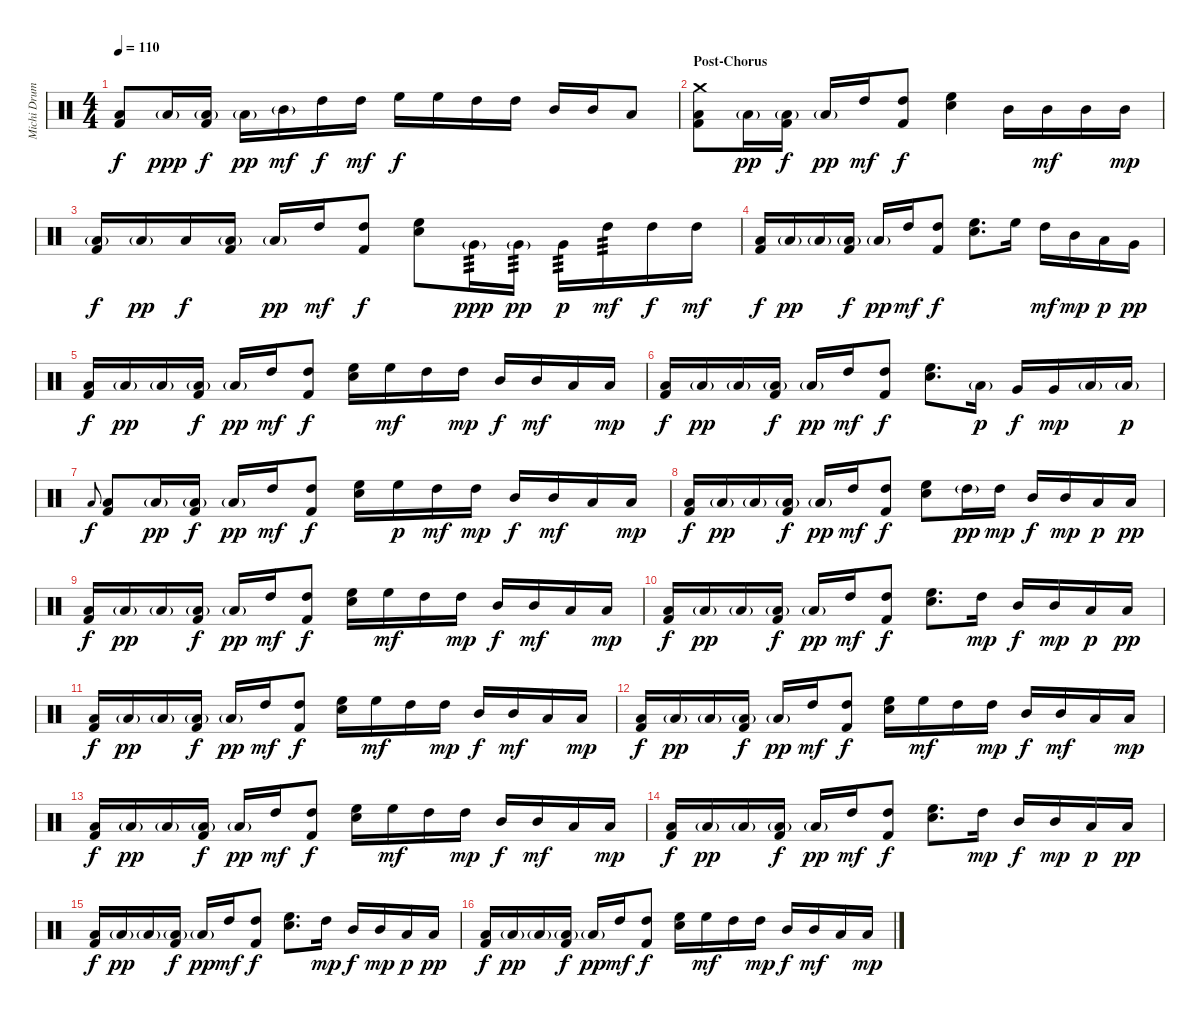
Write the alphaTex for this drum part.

\track ("Michi Drums" "Michi Drum") {instrument percussion}
\staff {score}
\articulation defaults
\ts (4 4)
\tempo 110
\clef neutral
\ks c
("Low Floor Tom (hit)" "Kick (hit) 2").8{dy f} "Low Floor Tom (hit)"{g}.16{dy ppp} ("Low Tom (hit)"{g} "Kick (hit) 2").16{dy f} "Low Tom (hit)"{g}.16{dy pp} "Mid Tom (hit)"{g}.16{dy mf} "High Tom (hit)".16{dy f} "High Tom (hit)".16{dy mf} "High Floor Tom (hit)".16{dy f} "High Floor Tom (hit)".16 "High Tom (hit)".16 "High Tom (hit)".16 "Mid Tom (hit)".16 "Mid Tom (hit)".16 "Low Tom (hit)".8 |
\section ("" "Post-Chorus")
("Crash medium (hit)" "Low Floor Tom (hit)" "Kick (hit) 2").8 "Low Floor Tom (hit)"{g}.16{dy pp} ("Low Tom (hit)"{g} "Kick (hit) 2").16{dy f} "Low Tom (hit)"{g}.16{dy pp} "High Tom (hit)".16{dy mf} ("High Tom (hit)" "Kick (hit) 2").8{dy f} ("High Floor Tom (hit)" "Electric Snare (hit)").4 "Mid Tom (hit)".16 "Mid Tom (hit)".16{dy mf} "Mid Tom (hit)".16 "Mid Tom (hit)".16{dy mp} |
("Low Floor Tom (hit)"{g} "Kick (hit) 2").16{dy f} "Low Floor Tom (hit)"{g}.16{dy pp} "Low Floor Tom (hit)".16{dy f} ("Low Tom (hit)"{g} "Kick (hit) 2").16 "Low Tom (hit)"{g}.16{dy pp} "High Tom (hit)".16{dy mf} ("High Tom (hit)" "Kick (hit) 2").8{dy f} ("High Floor Tom (hit)" "Electric Snare (hit)").8 "Very Low Tom (hit)"{g}.16{tp 3 dy ppp} "Very Low Tom (hit)"{g}.16{tp 3 dy pp} "Very Low Tom (hit)".16{tp 3 dy p} "High Tom (hit)".16{tp 3 dy mf} "High Tom (hit)".16{dy f} "High Tom (hit)".16{dy mf} |
("Low Floor Tom (hit)" "Kick (hit) 2").16{dy f} "Low Floor Tom (hit)"{g}.16{dy pp} "Low Floor Tom (hit)"{g}.16 ("Low Tom (hit)"{g} "Kick (hit) 2").16{dy f} "Low Tom (hit)"{g}.16{dy pp} "High Tom (hit)".16{dy mf} ("High Tom (hit)" "Kick (hit) 2").8{dy f} ("High Floor Tom (hit)" "Electric Snare (hit)").8{d} "High Floor Tom (hit)".16 "High Tom (hit)".16{dy mf} "Mid Tom (hit)".16{dy mp} "Low Tom (hit)".16{dy p} "Very Low Tom (hit)".16{dy pp} |
("Low Floor Tom (hit)" "Kick (hit) 2").16{dy f} "Low Floor Tom (hit)"{g}.16{dy pp} "Low Floor Tom (hit)"{g}.16 ("Low Tom (hit)"{g} "Kick (hit) 2").16{dy f} "Low Tom (hit)"{g}.16{dy pp} "High Tom (hit)".16{dy mf} ("High Tom (hit)" "Kick (hit) 2").8{dy f} ("High Floor Tom (hit)" "Electric Snare (hit)").16 "High Floor Tom (hit)".16{dy mf} "High Tom (hit)".16 "High Tom (hit)".16{dy mp} "Mid Tom (hit)".16{dy f} "Mid Tom (hit)".16{dy mf} "Low Tom (hit)".16 "Low Tom (hit)".16{dy mp} |
("Low Floor Tom (hit)" "Kick (hit) 2").16{dy f} "Low Floor Tom (hit)"{g}.16{dy pp} "Low Floor Tom (hit)"{g}.16 ("Low Tom (hit)"{g} "Kick (hit) 2").16{dy f} "Low Tom (hit)"{g}.16{dy pp} "High Tom (hit)".16{dy mf} ("High Tom (hit)" "Kick (hit) 2").8{dy f} ("High Floor Tom (hit)" "Electric Snare (hit)").8{d} "Low Tom (hit)"{g}.16{dy p} "Very Low Tom (hit)".16{dy f} "Very Low Tom (hit)".16{dy mp} "Low Floor Tom (hit)"{g}.16 "Low Floor Tom (hit)"{g}.16{dy p} |
"Low Floor Tom (hit)".8{gr onbeat dy f} ("Low Floor Tom (hit)" "Kick (hit) 2").8 "Low Floor Tom (hit)"{g}.16{dy pp} ("Low Tom (hit)"{g} "Kick (hit) 2").16{dy f} "Low Tom (hit)"{g}.16{dy pp} "High Tom (hit)".16{dy mf} ("High Tom (hit)" "Kick (hit) 2").8{dy f} ("High Floor Tom (hit)" "Electric Snare (hit)").16 "High Floor Tom (hit)".16{dy p} "High Tom (hit)".16{dy mf} "High Tom (hit)".16{dy mp} "Mid Tom (hit)".16{dy f} "Mid Tom (hit)".16{dy mf} "Low Tom (hit)".16 "Low Tom (hit)".16{dy mp} |
("Low Floor Tom (hit)" "Kick (hit) 2").16{dy f} "Low Floor Tom (hit)"{g}.16{dy pp} "Low Floor Tom (hit)"{g}.16 ("Low Tom (hit)"{g} "Kick (hit) 2").16{dy f} "Low Tom (hit)"{g}.16{dy pp} "High Tom (hit)".16{dy mf} ("High Tom (hit)" "Kick (hit) 2").8{dy f} ("High Floor Tom (hit)" "Electric Snare (hit)").8 "High Tom (hit)"{g}.16{dy pp} "High Tom (hit)".16{dy mp} "Mid Tom (hit)".16{dy f} "Mid Tom (hit)".16{dy mp} "Low Tom (hit)".16{dy p} "Low Tom (hit)".16{dy pp} |
("Low Floor Tom (hit)" "Kick (hit) 2").16{dy f} "Low Floor Tom (hit)"{g}.16{dy pp} "Low Floor Tom (hit)"{g}.16 ("Low Tom (hit)"{g} "Kick (hit) 2").16{dy f} "Low Tom (hit)"{g}.16{dy pp} "High Tom (hit)".16{dy mf} ("High Tom (hit)" "Kick (hit) 2").8{dy f} ("High Floor Tom (hit)" "Electric Snare (hit)").16 "High Floor Tom (hit)".16{dy mf} "High Tom (hit)".16 "High Tom (hit)".16{dy mp} "Mid Tom (hit)".16{dy f} "Mid Tom (hit)".16{dy mf} "Low Tom (hit)".16 "Low Tom (hit)".16{dy mp} |
("Low Floor Tom (hit)" "Kick (hit) 2").16{dy f} "Low Floor Tom (hit)"{g}.16{dy pp} "Low Floor Tom (hit)"{g}.16 ("Low Tom (hit)"{g} "Kick (hit) 2").16{dy f} "Low Tom (hit)"{g}.16{dy pp} "High Tom (hit)".16{dy mf} ("High Tom (hit)" "Kick (hit) 2").8{dy f} ("High Floor Tom (hit)" "Electric Snare (hit)").8{d} "High Tom (hit)".16{dy mp} "Mid Tom (hit)".16{dy f} "Mid Tom (hit)".16{dy mp} "Low Tom (hit)".16{dy p} "Low Tom (hit)".16{dy pp} |
("Low Floor Tom (hit)" "Kick (hit) 2").16{dy f} "Low Floor Tom (hit)"{g}.16{dy pp} "Low Floor Tom (hit)"{g}.16 ("Low Tom (hit)"{g} "Kick (hit) 2").16{dy f} "Low Tom (hit)"{g}.16{dy pp} "High Tom (hit)".16{dy mf} ("High Tom (hit)" "Kick (hit) 2").8{dy f} ("High Floor Tom (hit)" "Electric Snare (hit)").16 "High Floor Tom (hit)".16{dy mf} "High Tom (hit)".16 "High Tom (hit)".16{dy mp} "Mid Tom (hit)".16{dy f} "Mid Tom (hit)".16{dy mf} "Low Tom (hit)".16 "Low Tom (hit)".16{dy mp} |
("Low Floor Tom (hit)" "Kick (hit) 2").16{dy f} "Low Floor Tom (hit)"{g}.16{dy pp} "Low Floor Tom (hit)"{g}.16 ("Low Tom (hit)"{g} "Kick (hit) 2").16{dy f} "Low Tom (hit)"{g}.16{dy pp} "High Tom (hit)".16{dy mf} ("High Tom (hit)" "Kick (hit) 2").8{dy f} ("High Floor Tom (hit)" "Electric Snare (hit)").16 "High Floor Tom (hit)".16{dy mf} "High Tom (hit)".16 "High Tom (hit)".16{dy mp} "Mid Tom (hit)".16{dy f} "Mid Tom (hit)".16{dy mf} "Low Tom (hit)".16 "Low Tom (hit)".16{dy mp} |
("Low Floor Tom (hit)" "Kick (hit) 2").16{dy f} "Low Floor Tom (hit)"{g}.16{dy pp} "Low Floor Tom (hit)"{g}.16 ("Low Tom (hit)"{g} "Kick (hit) 2").16{dy f} "Low Tom (hit)"{g}.16{dy pp} "High Tom (hit)".16{dy mf} ("High Tom (hit)" "Kick (hit) 2").8{dy f} ("High Floor Tom (hit)" "Electric Snare (hit)").16 "High Floor Tom (hit)".16{dy mf} "High Tom (hit)".16 "High Tom (hit)".16{dy mp} "Mid Tom (hit)".16{dy f} "Mid Tom (hit)".16{dy mf} "Low Tom (hit)".16 "Low Tom (hit)".16{dy mp} |
("Low Floor Tom (hit)" "Kick (hit) 2").16{dy f} "Low Floor Tom (hit)"{g}.16{dy pp} "Low Floor Tom (hit)"{g}.16 ("Low Tom (hit)"{g} "Kick (hit) 2").16{dy f} "Low Tom (hit)"{g}.16{dy pp} "High Tom (hit)".16{dy mf} ("High Tom (hit)" "Kick (hit) 2").8{dy f} ("High Floor Tom (hit)" "Electric Snare (hit)").8{d} "High Tom (hit)".16{dy mp} "Mid Tom (hit)".16{dy f} "Mid Tom (hit)".16{dy mp} "Low Tom (hit)".16{dy p} "Low Tom (hit)".16{dy pp} |
("Low Floor Tom (hit)" "Kick (hit) 2").16{dy f} "Low Floor Tom (hit)"{g}.16{dy pp} "Low Floor Tom (hit)"{g}.16 ("Low Tom (hit)"{g} "Kick (hit) 2").16{dy f} "Low Tom (hit)"{g}.16{dy pp} "High Tom (hit)".16{dy mf} ("High Tom (hit)" "Kick (hit) 2").8{dy f} ("High Floor Tom (hit)" "Electric Snare (hit)").8{d} "High Tom (hit)".16{dy mp} "Mid Tom (hit)".16{dy f} "Mid Tom (hit)".16{dy mp} "Low Tom (hit)".16{dy p} "Low Tom (hit)".16{dy pp} |
("Low Floor Tom (hit)" "Kick (hit) 2").16{dy f} "Low Floor Tom (hit)"{g}.16{dy pp} "Low Floor Tom (hit)"{g}.16 ("Low Tom (hit)"{g} "Kick (hit) 2").16{dy f} "Low Tom (hit)"{g}.16{dy pp} "High Tom (hit)".16{dy mf} ("High Tom (hit)" "Kick (hit) 2").8{dy f} ("High Floor Tom (hit)" "Electric Snare (hit)").16 "High Floor Tom (hit)".16{dy mf} "High Tom (hit)".16 "High Tom (hit)".16{dy mp} "Mid Tom (hit)".16{dy f} "Mid Tom (hit)".16{dy mf} "Low Tom (hit)".16 "Low Tom (hit)".16{dy mp}
